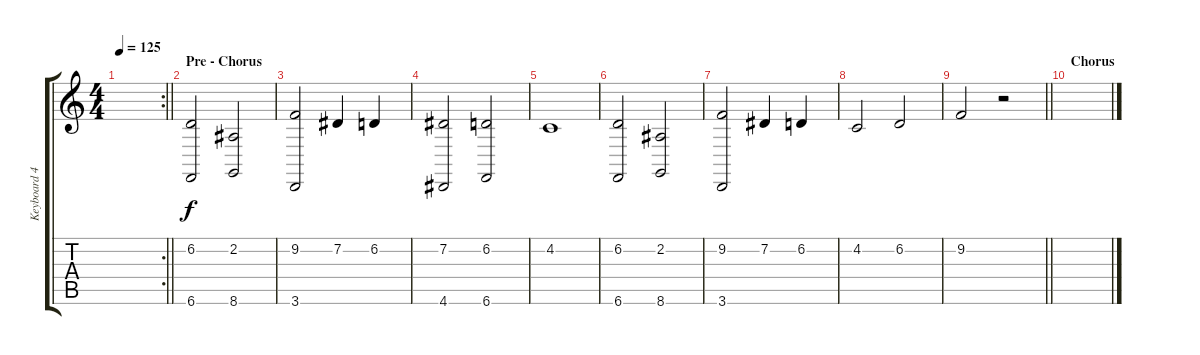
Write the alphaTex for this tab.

\track ("Keyboard 4" "Keyboard 4") {instrument churchorgan}
\staff {score tabs}
\tuning (Db4 Ab3 E3 B2 Gb2 B1) {hide}
\rc 2
\ts (4 4)
\tempo 125
\clef g2
\barLineRight lightlight
\ks c
|
\section ("" "Pre - Chorus")
(6.2 6.6).2 (2.2 8.6).2 |
(9.2 3.6).2 7.2.4 6.2.4 |
(7.2 4.6).2 (6.2 6.6).2 |
4.2.1 |
(6.2 6.6).2 (2.2 8.6).2 |
(9.2 3.6).2 7.2.4 6.2.4 |
4.2.2 6.2.2 |
\barLineRight lightlight
9.2.2 r.2 |
\section ("" "Chorus")
